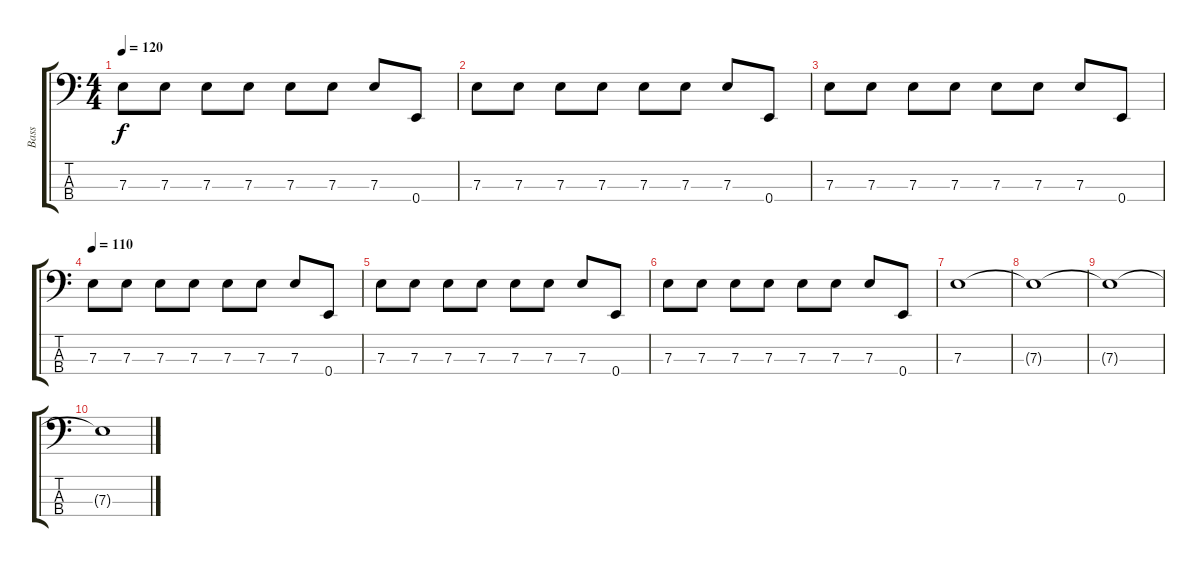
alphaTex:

\track ("Bass" "Bass") {instrument electricbassfinger}
\staff {score tabs}
\tuning (G2 D2 A1 E1) {hide}
\ts (4 4)
\tempo 120
\clef f4
\ks c
7.3.8{dy f} 7.3.8 7.3.8 7.3.8 7.3.8 7.3.8 7.3.8 0.4.8 |
7.3.8 7.3.8 7.3.8 7.3.8 7.3.8 7.3.8 7.3.8 0.4.8 |
7.3.8 7.3.8 7.3.8 7.3.8 7.3.8 7.3.8 7.3.8 0.4.8 |
\tempo 110
7.3.8 7.3.8 7.3.8 7.3.8 7.3.8 7.3.8 7.3.8 0.4.8 |
7.3.8 7.3.8 7.3.8 7.3.8 7.3.8 7.3.8 7.3.8 0.4.8 |
7.3.8 7.3.8 7.3.8 7.3.8 7.3.8 7.3.8 7.3.8 0.4.8 |
7.3.1{volume 0} |
7.3{t}.1 |
7.3{t}.1 |
7.3{t}.1
